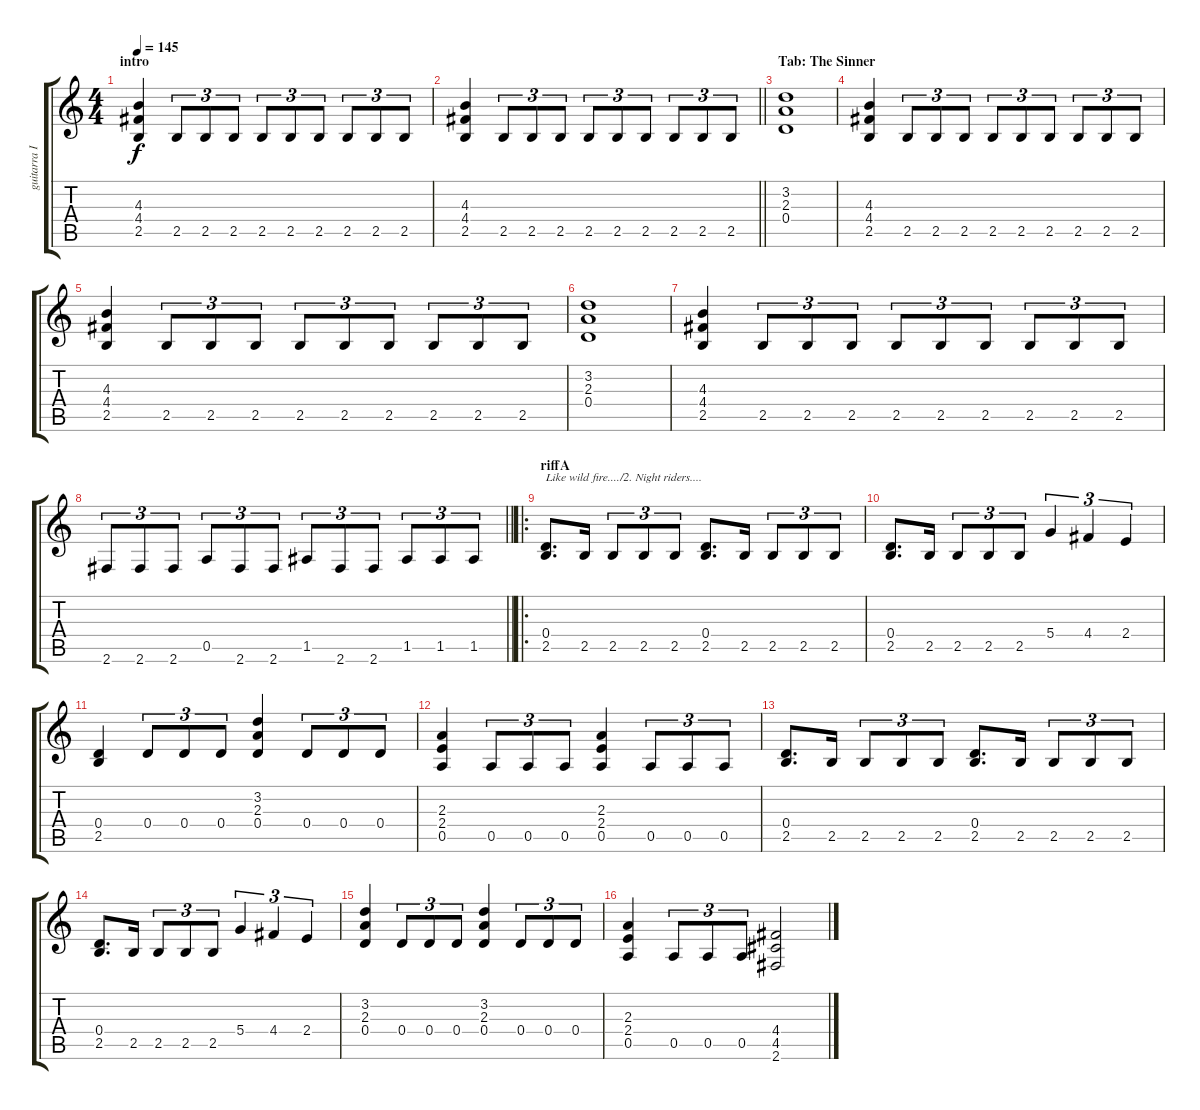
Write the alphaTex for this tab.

\track ("guitarra II" "guitarra I") {instrument distortionguitar}
\staff {score tabs}
\tuning (E4 B3 G3 D3 A2 E2) {hide}
\ts (4 4)
\section ("" "intro")
\tempo 145
\clef g2
\ks c
(4.3 4.4 2.5).4{dy f instrument distortionguitar} 2.5.8{tu (3 2)} 2.5.8{tu (3 2)} 2.5.8{tu (3 2)} 2.5.8{tu (3 2)} 2.5.8{tu (3 2)} 2.5.8{tu (3 2)} 2.5.8{tu (3 2)} 2.5.8{tu (3 2)} 2.5.8{tu (3 2)} |
\barLineRight lightlight
(4.3 4.4 2.5).4 2.5.8{tu (3 2)} 2.5.8{tu (3 2)} 2.5.8{tu (3 2)} 2.5.8{tu (3 2)} 2.5.8{tu (3 2)} 2.5.8{tu (3 2)} 2.5.8{tu (3 2)} 2.5.8{tu (3 2)} 2.5.8{tu (3 2)} |
\section ("" "Tab: The Sinner")
(3.2 2.3 0.4).1 |
(4.3 4.4 2.5).4 2.5.8{tu (3 2)} 2.5.8{tu (3 2)} 2.5.8{tu (3 2)} 2.5.8{tu (3 2)} 2.5.8{tu (3 2)} 2.5.8{tu (3 2)} 2.5.8{tu (3 2)} 2.5.8{tu (3 2)} 2.5.8{tu (3 2)} |
(4.3 4.4 2.5).4 2.5.8{tu (3 2)} 2.5.8{tu (3 2)} 2.5.8{tu (3 2)} 2.5.8{tu (3 2)} 2.5.8{tu (3 2)} 2.5.8{tu (3 2)} 2.5.8{tu (3 2)} 2.5.8{tu (3 2)} 2.5.8{tu (3 2)} |
(3.2 2.3 0.4).1 |
(4.3 4.4 2.5).4 2.5.8{tu (3 2)} 2.5.8{tu (3 2)} 2.5.8{tu (3 2)} 2.5.8{tu (3 2)} 2.5.8{tu (3 2)} 2.5.8{tu (3 2)} 2.5.8{tu (3 2)} 2.5.8{tu (3 2)} 2.5.8{tu (3 2)} |
\barLineRight lightlight
2.6.8{tu (3 2)} 2.6.8{tu (3 2)} 2.6.8{tu (3 2)} 0.5.8{tu (3 2)} 2.6.8{tu (3 2)} 2.6.8{tu (3 2)} 1.5.8{tu (3 2)} 2.6.8{tu (3 2)} 2.6.8{tu (3 2)} 1.5.8{tu (3 2)} 1.5.8{tu (3 2)} 1.5.8{tu (3 2)} |
\ro
\section ("" "riffA")
(0.4 2.5).8{d txt "Like wild fire..../2. Night riders...."} 2.5.16 2.5.8{tu (3 2)} 2.5.8{tu (3 2)} 2.5.8{tu (3 2)} (0.4 2.5).8{d} 2.5.16 2.5.8{tu (3 2)} 2.5.8{tu (3 2)} 2.5.8{tu (3 2)} |
(0.4 2.5).8{d} 2.5.16 2.5.8{tu (3 2)} 2.5.8{tu (3 2)} 2.5.8{tu (3 2)} 5.4.4{tu (3 2)} 4.4.4{tu (3 2)} 2.4.4{tu (3 2)} |
(0.4 2.5).4 0.4.8{tu (3 2)} 0.4.8{tu (3 2)} 0.4.8{tu (3 2)} (3.2 2.3 0.4).4 0.4.8{tu (3 2)} 0.4.8{tu (3 2)} 0.4.8{tu (3 2)} |
(2.3 2.4 0.5).4 0.5.8{tu (3 2)} 0.5.8{tu (3 2)} 0.5.8{tu (3 2)} (2.3 2.4 0.5).4 0.5.8{tu (3 2)} 0.5.8{tu (3 2)} 0.5.8{tu (3 2)} |
(0.4 2.5).8{d} 2.5.16 2.5.8{tu (3 2)} 2.5.8{tu (3 2)} 2.5.8{tu (3 2)} (0.4 2.5).8{d} 2.5.16 2.5.8{tu (3 2)} 2.5.8{tu (3 2)} 2.5.8{tu (3 2)} |
(0.4 2.5).8{d} 2.5.16 2.5.8{tu (3 2)} 2.5.8{tu (3 2)} 2.5.8{tu (3 2)} 5.4.4{tu (3 2)} 4.4.4{tu (3 2)} 2.4.4{tu (3 2)} |
(3.2 2.3 0.4).4 0.4.8{tu (3 2)} 0.4.8{tu (3 2)} 0.4.8{tu (3 2)} (3.2 2.3 0.4).4 0.4.8{tu (3 2)} 0.4.8{tu (3 2)} 0.4.8{tu (3 2)} |
(2.3 2.4 0.5).4 0.5.8{tu (3 2)} 0.5.8{tu (3 2)} 0.5.8{tu (3 2)} (4.4 4.5 2.6).2
